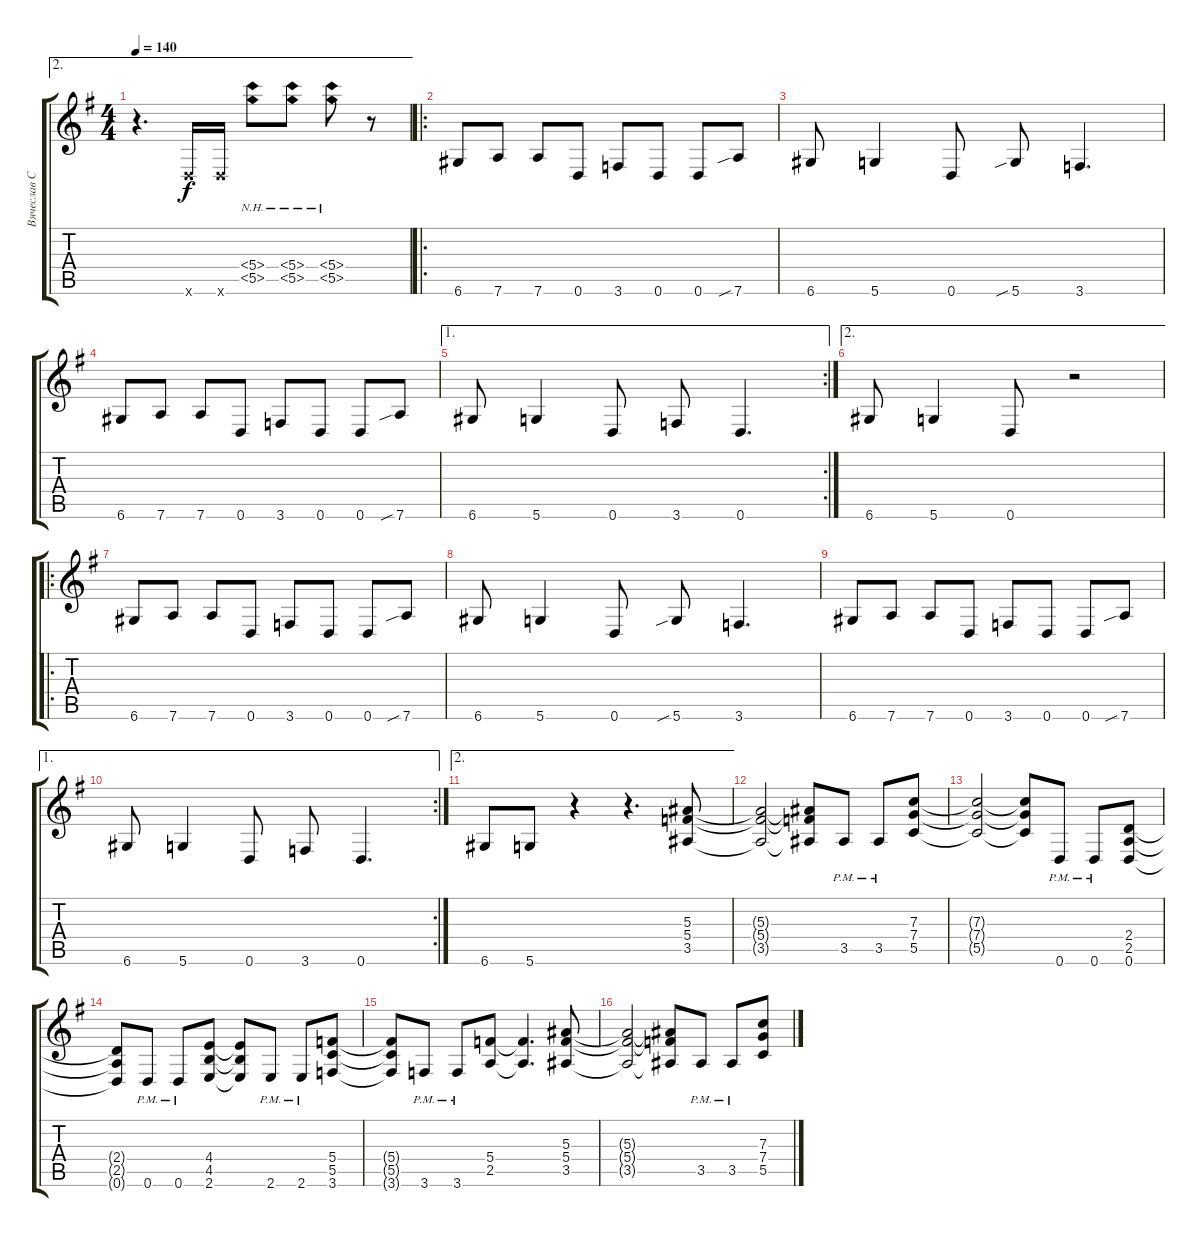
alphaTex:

\track ("Вячеслав Селин" "Вячеслав С") {instrument distortionguitar}
\staff {score tabs}
\tuning (D4 A3 F3 C3 G2 D2) {hide}
\ae 2
\ts (4 4)
\tempo 140
\clef g2
\ks g
r.4{d dy f} 0.6{x}.16 0.6{x}.16 (5.4{nh} 5.5{nh}).8 (5.4{nh} 5.5{nh}).8 (5.4{nh} 5.5{nh}).8 r.8 |
\ro
6.6.8 7.6.8 7.6.8 0.6.8 3.6.8 0.6.8 0.6.8 7.6{sib}.8 |
6.6.8 5.6.4 0.6.8 5.6{sib}.8 3.6.4{d} |
6.6.8 7.6.8 7.6.8 0.6.8 3.6.8 0.6.8 0.6.8 7.6{sib}.8 |
\ae 1
\rc 2
6.6.8 5.6.4 0.6.8 3.6.8 0.6.4{d} |
\ae 2
6.6.8 5.6.4 0.6.8 r.2 |
\ro
6.6.8 7.6.8 7.6.8 0.6.8 3.6.8 0.6.8 0.6.8 7.6{sib}.8 |
6.6.8 5.6.4 0.6.8 5.6{sib}.8 3.6.4{d} |
6.6.8 7.6.8 7.6.8 0.6.8 3.6.8 0.6.8 0.6.8 7.6{sib}.8 |
\ae 1
\rc 2
6.6.8 5.6.4 0.6.8 3.6.8 0.6.4{d} |
\ae 2
6.6.8 5.6.8 r.4 r.4{d} (5.3 5.4 3.5).8 |
(5.3{t} 5.4{t} 3.5{t}).2 (5.3{t} 5.4{t} 3.5{t}).8 3.5{pm}.8 3.5{pm}.8 (7.3 7.4 5.5).8 |
(7.3{t} 7.4{t} 5.5{t}).2 (7.3{t} 7.4{t} 5.5{t}).8 0.6{pm}.8 0.6{pm}.8 (2.4 2.5 0.6).8 |
(2.4{t} 2.5{t} 0.6{t}).8 0.6{pm}.8 0.6{pm}.8 (4.4 4.5 2.6).8 (4.4{t} 4.5{t} 2.6{t}).8 2.6{pm}.8 2.6{pm}.8 (5.4 5.5 3.6).8 |
(5.4{t} 5.5{t} 3.6{t}).8 3.6{pm}.8 3.6{pm}.8 (5.4 2.5).8 (5.4{t} 2.5{t}).4{d} (5.3 5.4 3.5).8 |
(5.3{t} 5.4{t} 3.5{t}).2 (5.3{t} 5.4{t} 3.5{t}).8 3.5{pm}.8 3.5{pm}.8 (7.3 7.4 5.5).8
